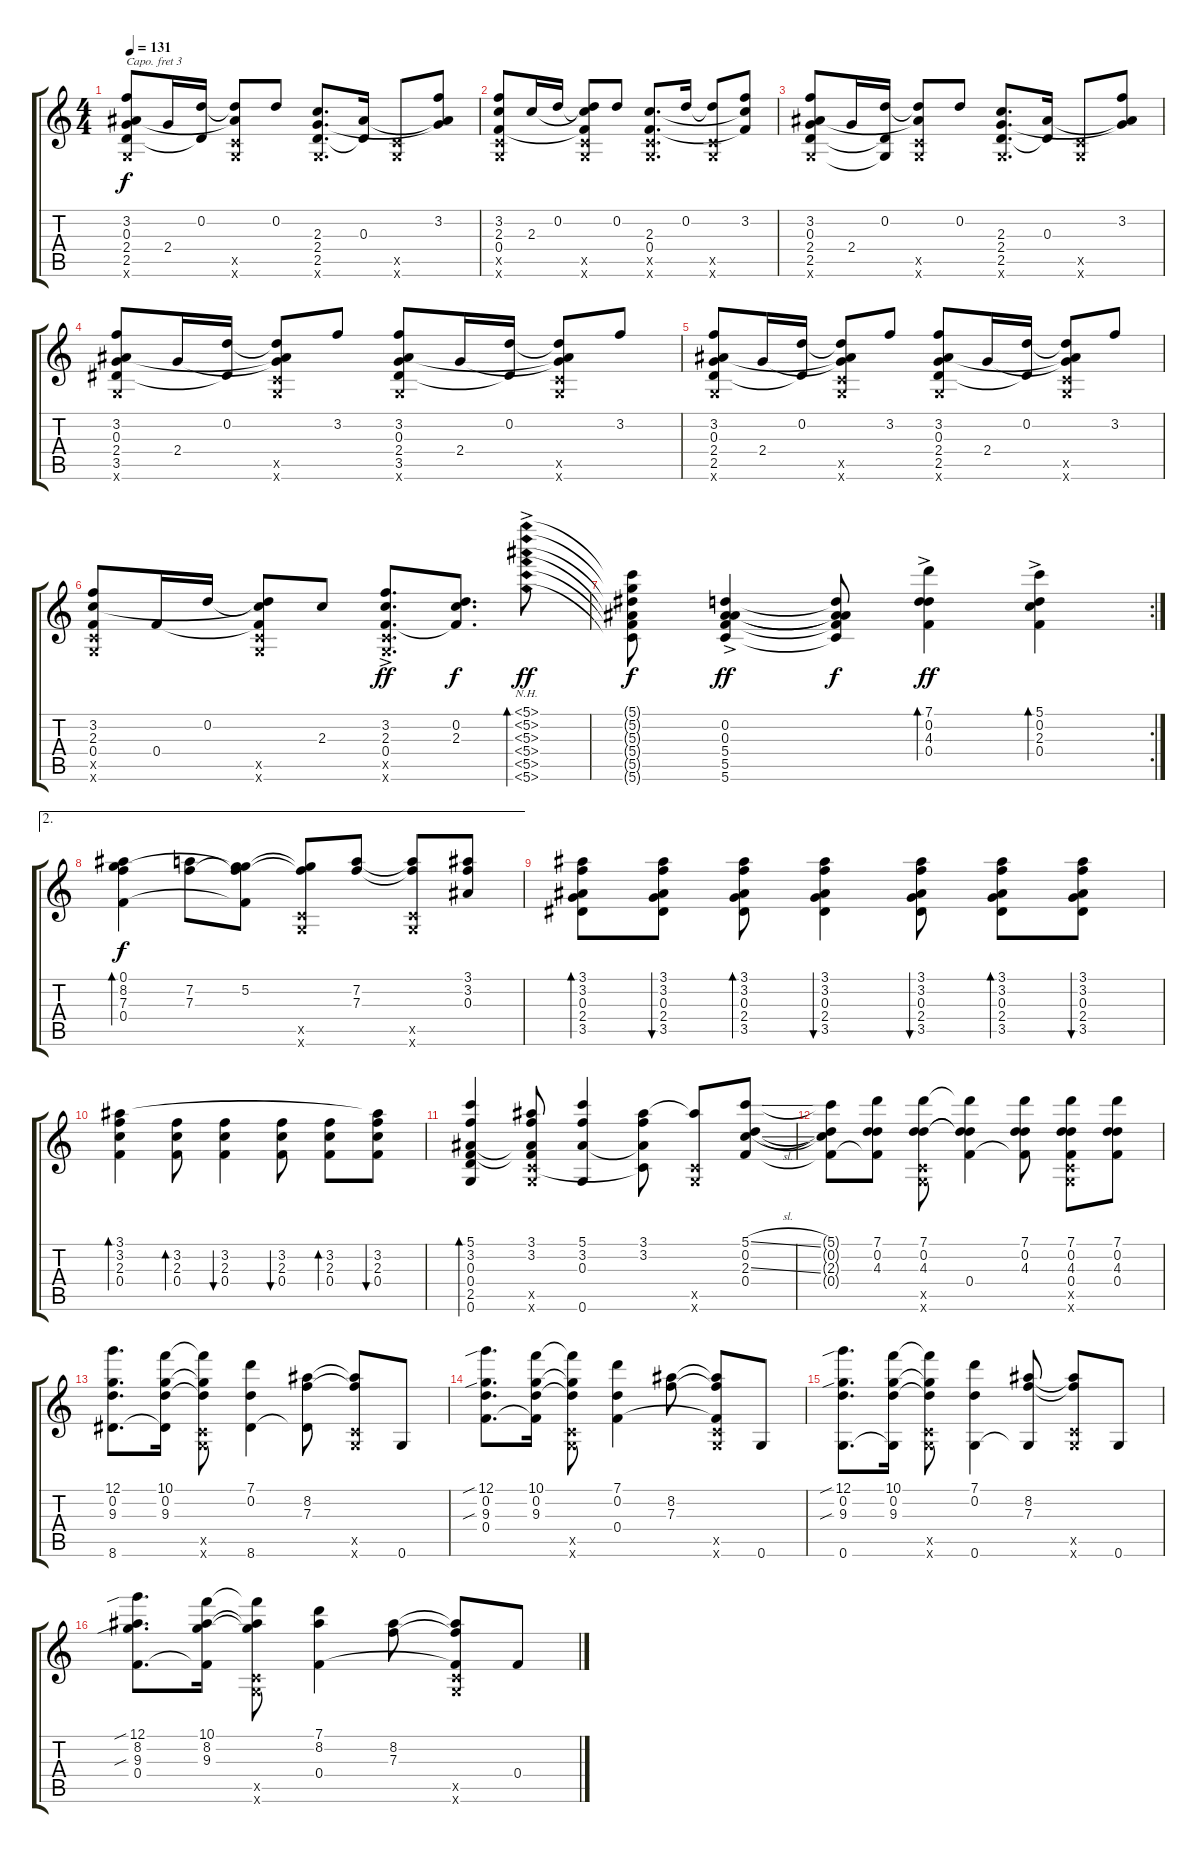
\track "" {instrument acousticguitarsteel}
\staff {score tabs}
\capo 3
\tuning (E4 B3 G3 D3 A2 E2) {hide}
\ts (4 4)
\tempo 131
\clef g2
\ks c
(3.2 0.3 2.4 2.5 0.6{x}).8{dy f} 2.4.16 (0.2 2.5{t}).16 (0.2{t} 0.3{t} 0.5{x} 0.6{x}).8 0.2.8 (2.3 2.4 2.5 0.6{x}).8{d} (0.3 2.5{t}).16 (0.5{x} 0.6{x}).8 (3.2 0.3{t} 2.4{t}).8 |
(3.2 2.3 0.4 0.5{x} 0.6{x}).8 2.3.16 0.2.16 (0.2{t} 2.3{t} 0.4{t} 0.5{x} 0.6{x}).8 0.2.8 (2.3 0.4 0.5{x} 0.6{x}).8{d} 0.2.16 (0.2{t} 0.5{x} 0.6{x}).8 (3.2 2.3{t} 0.4{t}).8 |
(3.2 0.3 2.4 2.5 0.6{x}).8 2.4.16 (0.2 2.5{t} 0.6{t}).16 (0.2{t} 0.3{t} 0.5{x} 0.6{x}).8 0.2.8 (2.3 2.4 2.5 0.6{x}).8{d} (0.3 2.5{t}).16 (0.5{x} 0.6{x}).8 (3.2 0.3{t} 2.4{t}).8 |
(3.2 0.3 2.4 3.5 0.6{x}).8 2.4.16 (0.2 3.5{t}).16 (0.2{t} 0.3{t} 2.4{t} 0.5{x} 0.6{x}).8 3.2.8 (3.2 0.3 2.4 3.5 0.6{x}).8 2.4.16 (0.2 3.5{t}).16 (0.2{t} 0.3{t} 2.4{t} 0.5{x} 0.6{x}).8 3.2.8 |
(3.2 0.3 2.4 2.5 0.6{x}).8 2.4.16 (0.2 2.5{t}).16 (0.2{t} 0.3{t} 2.4{t} 0.5{x} 0.6{x}).8 3.2.8 (3.2 0.3 2.4 2.5 0.6{x}).8 2.4.16 (0.2 2.5{t}).16 (0.2{t} 0.3{t} 2.4{t} 0.5{x} 0.6{x}).8 3.2.8 |
(3.2 2.3 0.4 0.5{x} 0.6{x}).8 0.4.16 0.2.16 (0.2{t} 2.3{t} 0.4{t} 0.5{x} 0.6{x}).8 2.3.8 (3.2{ac} 2.3{ac} 0.4{ac} 0.5{ac x} 0.6{ac x}).8{d dy ff} (0.2 2.3 0.4{t}).8{d dy f} (5.1{nh ac} 5.2{nh ac} 5.3{nh ac} 5.4{nh ac} 5.5{nh ac} 5.6{nh ac}).8{bd 60 dy ff} |
\rc 2
(5.1{t} 5.2{t} 5.3{t} 5.4{t} 5.5{t} 5.6{t}).8{dy f} (0.2 0.3{ac} 5.4{ac} 5.5{ac} 5.6{ac}).4{dy ff} (0.2{t} 0.3{t} 5.4{t} 5.5{t} 5.6{t}).8{dy f} (7.1{ac} 0.2{ac} 4.3{ac} 0.4{ac}).4{bd 60 dy ff} (5.1{ac} 0.2{ac} 2.3{ac} 0.4{ac}).4{bd 60} |
\ae 2
(0.1 8.2 7.3 0.4).4{bd 60 dy f} (7.2 7.3).8 (0.1{t} 5.2 7.3{t} 0.4{t}).8 (5.2{t} 7.3{t} 0.5{x} 0.6{x}).8 (7.2 7.3).8 (7.2{t} 7.3{t} 0.5{x} 0.6{x}).8 (3.1 3.2 0.3).8 |
(3.1 3.2 0.3 2.4 3.5).8{bd 60} (3.1 3.2 0.3 2.4 3.5).8{bu 60} (3.1 3.2 0.3 2.4 3.5).8{bd 60} (3.1 3.2 0.3 2.4 3.5).4{bu 60} (3.1 3.2 0.3 2.4 3.5).8{bu 60} (3.1 3.2 0.3 2.4 3.5).8{bd 60} (3.1 3.2 0.3 2.4 3.5).8{bu 60} |
(3.1 3.2 2.3 0.4).4{bd 60} (3.2 2.3 0.4).8{bd 60} (3.2 2.3 0.4).4{bu 60} (3.2 2.3 0.4).8{bu 60} (3.2 2.3 0.4).8{bd 60} (3.1{t} 3.2 2.3 0.4).8{bu 60} |
(5.1 3.2 0.3 0.4 2.5 0.6).4{bd 60} (3.1 3.2 0.3{t} 0.4{t} 0.5{x} 0.6{x}).8 (5.1 3.2 0.3 0.6).4 (3.1 3.2 0.3{t} 0.5{t}).8 (3.1{t} 0.5{x} 0.6{x}).8 (5.1{sl} 0.2 2.3{sl} 0.4).8 |
(5.1{t} 0.2{t} 2.3{t} 0.4{t}).8 (7.1 0.2 4.3 0.4{t}).8 (7.1 0.2 4.3 0.5{x} 0.6{x}).8 (7.1{t} 0.2{t} 4.3{t} 0.4).4 (7.1 0.2 4.3 0.4{t}).8 (7.1 0.2 4.3 0.4 0.5{x} 0.6{x}).8 (7.1 0.2 4.3 0.4).8 |
(12.1 0.2 9.3 8.6).8{d} (10.1 0.2 9.3 8.6{t}).16 (10.1{t} 0.2{t} 9.3{t} 0.5{x} 0.6{x}).8 (7.1 0.2 8.6).4 (8.2 7.3 8.6{t}).8 (8.2{t} 7.3{t} 0.5{x} 0.6{x}).8 0.6.8 |
(12.1{sib} 0.2 9.3{sib} 0.4).8{d} (10.1 0.2 9.3 0.4{t}).16 (10.1{t} 0.2{t} 9.3{t} 0.5{x} 0.6{x}).8 (7.1 0.2 0.4).4 (8.2 7.3).8 (8.2{t} 7.3{t} 0.4{t} 0.5{x} 0.6{x}).8 0.6.8 |
(12.1{sib} 0.2 9.3{sib} 0.6).8{d} (10.1 0.2 9.3 0.6{t}).16 (10.1{t} 0.2{t} 9.3{t} 0.5{x} 0.6{x}).8 (7.1 0.2 0.6).4 (8.2 7.3 0.6{t}).8 (8.2{t} 7.3{t} 0.5{x} 0.6{x}).8 0.6.8 |
(12.1{sib} 8.2 9.3{sib} 0.4).8{d} (10.1 8.2 9.3 0.4{t}).16 (10.1{t} 8.2{t} 9.3{t} 0.5{x} 0.6{x}).8 (7.1 8.2 0.4).4 (8.2 7.3).8 (8.2{t} 7.3{t} 0.4{t} 0.5{x} 0.6{x}).8 0.4.8
